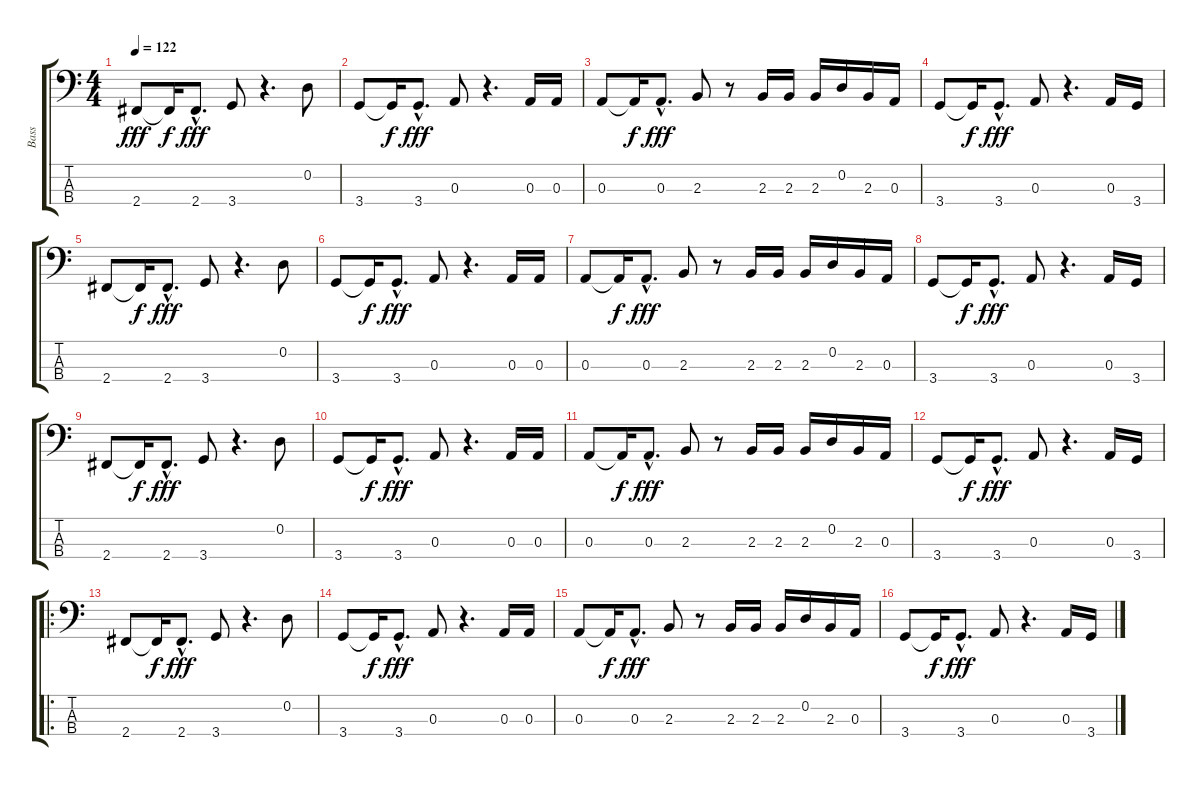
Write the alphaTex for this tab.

\track ("Bass" "Bass") {instrument electricbassfinger}
\staff {score tabs}
\tuning (G2 D2 A1 E1) {hide}
\ts (4 4)
\tempo 122
\clef f4
\ks c
2.4.8{dy fff} 2.4{t}.16{dy f} 2.4{hac}.8{d dy fff} 3.4.8 r.4{d} 0.2.8 |
3.4.8 3.4{t}.16{dy f} 3.4{hac}.8{d dy fff} 0.3.8 r.4{d} 0.3.16 0.3.16 |
0.3.8 0.3{t}.16{dy f} 0.3{hac}.8{d dy fff} 2.3.8 r.8 2.3.16 2.3.16 2.3.16 0.2.16 2.3.16 0.3.16 |
3.4.8 3.4{t}.16{dy f} 3.4{hac}.8{d dy fff} 0.3.8 r.4{d} 0.3.16 3.4.16 |
2.4.8 2.4{t}.16{dy f} 2.4{hac}.8{d dy fff} 3.4.8 r.4{d} 0.2.8 |
3.4.8 3.4{t}.16{dy f} 3.4{hac}.8{d dy fff} 0.3.8 r.4{d} 0.3.16 0.3.16 |
0.3.8 0.3{t}.16{dy f} 0.3{hac}.8{d dy fff} 2.3.8 r.8 2.3.16 2.3.16 2.3.16 0.2.16 2.3.16 0.3.16 |
3.4.8 3.4{t}.16{dy f} 3.4{hac}.8{d dy fff} 0.3.8 r.4{d} 0.3.16 3.4.16 |
2.4.8 2.4{t}.16{dy f} 2.4{hac}.8{d dy fff} 3.4.8 r.4{d} 0.2.8 |
3.4.8 3.4{t}.16{dy f} 3.4{hac}.8{d dy fff} 0.3.8 r.4{d} 0.3.16 0.3.16 |
0.3.8 0.3{t}.16{dy f} 0.3{hac}.8{d dy fff} 2.3.8 r.8 2.3.16 2.3.16 2.3.16 0.2.16 2.3.16 0.3.16 |
3.4.8 3.4{t}.16{dy f} 3.4{hac}.8{d dy fff} 0.3.8 r.4{d} 0.3.16 3.4.16 |
\ro
2.4.8 2.4{t}.16{dy f} 2.4{hac}.8{d dy fff} 3.4.8 r.4{d} 0.2.8 |
3.4.8 3.4{t}.16{dy f} 3.4{hac}.8{d dy fff} 0.3.8 r.4{d} 0.3.16 0.3.16 |
0.3.8 0.3{t}.16{dy f} 0.3{hac}.8{d dy fff} 2.3.8 r.8 2.3.16 2.3.16 2.3.16 0.2.16 2.3.16 0.3.16 |
3.4.8 3.4{t}.16{dy f} 3.4{hac}.8{d dy fff} 0.3.8 r.4{d} 0.3.16 3.4.16
